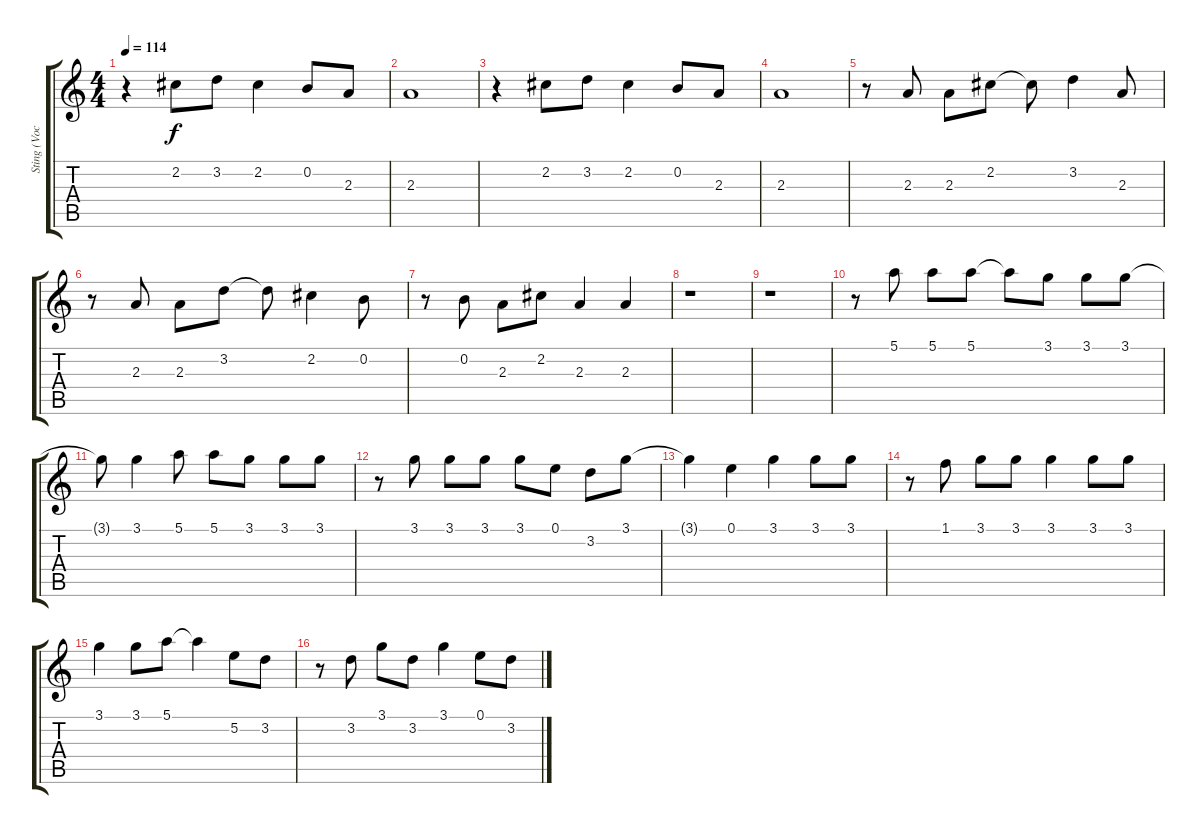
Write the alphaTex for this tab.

\track ("Sting (Vocals)" "Sting (Voc") {instrument acousticguitarsteel}
\staff {score tabs}
\tuning (E4 B3 G3 D3 A2 E2) {hide}
\ts (4 4)
\tempo 114
\clef g2
\ks c
r.4{dy f} 2.2.8 3.2.8 2.2.4 0.2.8 2.3.8 |
2.3.1 |
r.4 2.2.8 3.2.8 2.2.4 0.2.8 2.3.8 |
2.3.1 |
r.8 2.3.8 2.3.8 2.2.8 2.2{t}.8 3.2.4 2.3.8 |
r.8 2.3.8 2.3.8 3.2.8 3.2{t}.8 2.2.4 0.2.8 |
r.8 0.2.8 2.3.8 2.2.8 2.3.4 2.3.4 |
r.1 |
r.1 |
r.8 5.1.8 5.1.8 5.1.8 5.1{t}.8 3.1.8 3.1.8 3.1.8 |
3.1{t}.8 3.1.4 5.1.8 5.1.8 3.1.8 3.1.8 3.1.8 |
r.8 3.1.8 3.1.8 3.1.8 3.1.8 0.1.8 3.2.8 3.1.8 |
3.1{t}.4 0.1.4 3.1.4 3.1.8 3.1.8 |
r.8 1.1.8 3.1.8 3.1.8 3.1.4 3.1.8 3.1.8 |
3.1.4 3.1.8 5.1.8 5.1{t}.4 5.2.8 3.2.8 |
r.8 3.2.8 3.1.8 3.2.8 3.1.4 0.1.8 3.2.8
